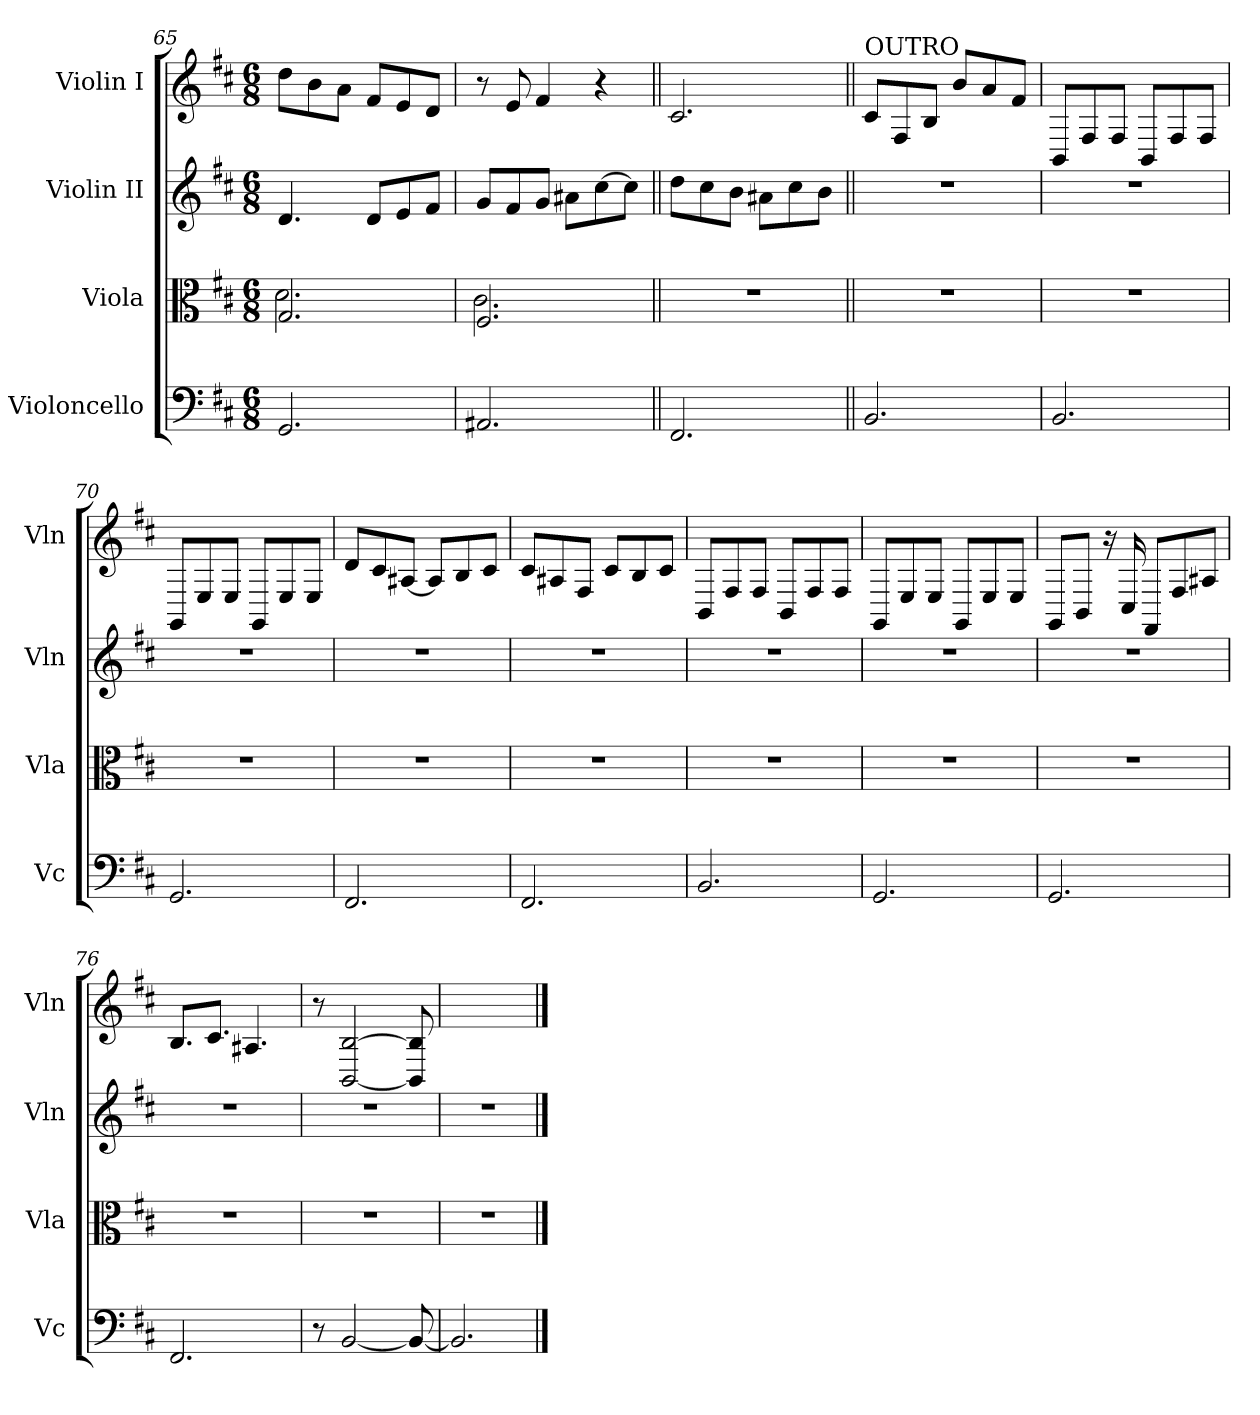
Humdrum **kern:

**kern	**kern	**kern	**kern
*part4	*part3	*part2	*part1
*staff4	*staff3	*staff2	*staff1
*I"Violoncello	*I"Viola	*I"Violin II	*I"Violin I
*I'Vc	*I'Vla	*I'Vln	*I'Vln
*clefF4	*clefC3	*clefG2	*clefG2
*k[f#c#]	*k[f#c#]	*k[f#c#]	*k[f#c#]
*M6/8	*M6/8	*M6/8	*M6/8
=65	=65	=65	=65
*	*^	*	*
2.GG/	2.G/	2.d\	4.d/	8dd\L
.	.	.	.	8b\
.	.	.	.	8a\J
.	.	.	8d/L	8f#/L
.	.	.	8e/	8e/
.	.	.	8f#/J	8d/J
=66	=66	=66	=66	=66
2.AA#X/	2.F#/	2.c#\	8g/L	8r
.	.	.	8f#/	8e/
.	.	.	8g/J	4f#/
.	.	.	8a#X\L	.
.	.	.	[8cc#\	4r
.	.	.	8cc#\J]	.
*	*v	*v	*	*
=67||	=67||	=67||	=67||
2.FF#/	2.r	8dd\L	2.c#/
.	.	8cc#\	.
.	.	8b\J	.
.	.	8a#X\L	.
.	.	8cc#\	.
.	.	8b\J	.
=68||	=68||	=68||	=68||
!	!	!	!LO:TX:a:t=OUTRO
2.BB/	2.r	2.r	8c#/L
.	.	.	8F#/
.	.	.	8B/J
.	.	.	8b/L
.	.	.	8a/
.	.	.	8f#/J
=69	=69	=69	=69
2.BB/	2.r	2.r	8BB/L
.	.	.	8F#/
.	.	.	8F#/J
.	.	.	8BB/L
.	.	.	8F#/
.	.	.	8F#/J
=70	=70	=70	=70
2.GG/	2.r	2.r	8GG/L
.	.	.	8E/
.	.	.	8E/J
.	.	.	8GG/L
.	.	.	8E/
.	.	.	8E/J
=71	=71	=71	=71
2.FF#/	2.r	2.r	8d/L
.	.	.	8c#/
.	.	.	[8A#X/J
.	.	.	8A#/L]
.	.	.	8B/
.	.	.	8c#/J
=72	=72	=72	=72
2.FF#/	2.r	2.r	8c#/L
.	.	.	8A#X/
.	.	.	8F#/J
.	.	.	8c#/L
.	.	.	8B/
.	.	.	8c#/J
=73	=73	=73	=73
2.BB/	2.r	2.r	8BB/L
.	.	.	8F#/
.	.	.	8F#/J
.	.	.	8BB/L
.	.	.	8F#/
.	.	.	8F#/J
=74	=74	=74	=74
2.GG/	2.r	2.r	8GG/L
.	.	.	8E/
.	.	.	8E/J
.	.	.	8GG/L
.	.	.	8E/
.	.	.	8E/J
=75	=75	=75	=75
2.GG/	2.r	2.r	8GG/L
.	.	.	8BB/J
.	.	.	16r
.	.	.	16C#/
.	.	.	8FF#/L
.	.	.	8F#/
.	.	.	8A#X/J
=76	=76	=76	=76
2.FF#/	2.r	2.r	8.B/L
.	.	.	8.c#/J
.	.	.	4.A#X/
=77	=77	=77	=77
8r	2.r	2.r	8r
[2BB/	.	.	[2BB/ [2B/
8BB/_	.	.	8BB/] 8B/]
=78	=78	=78	=78
2.BB/]	2.r	2.r	2.ryy
==	==	==	==
*-	*-	*-	*-
